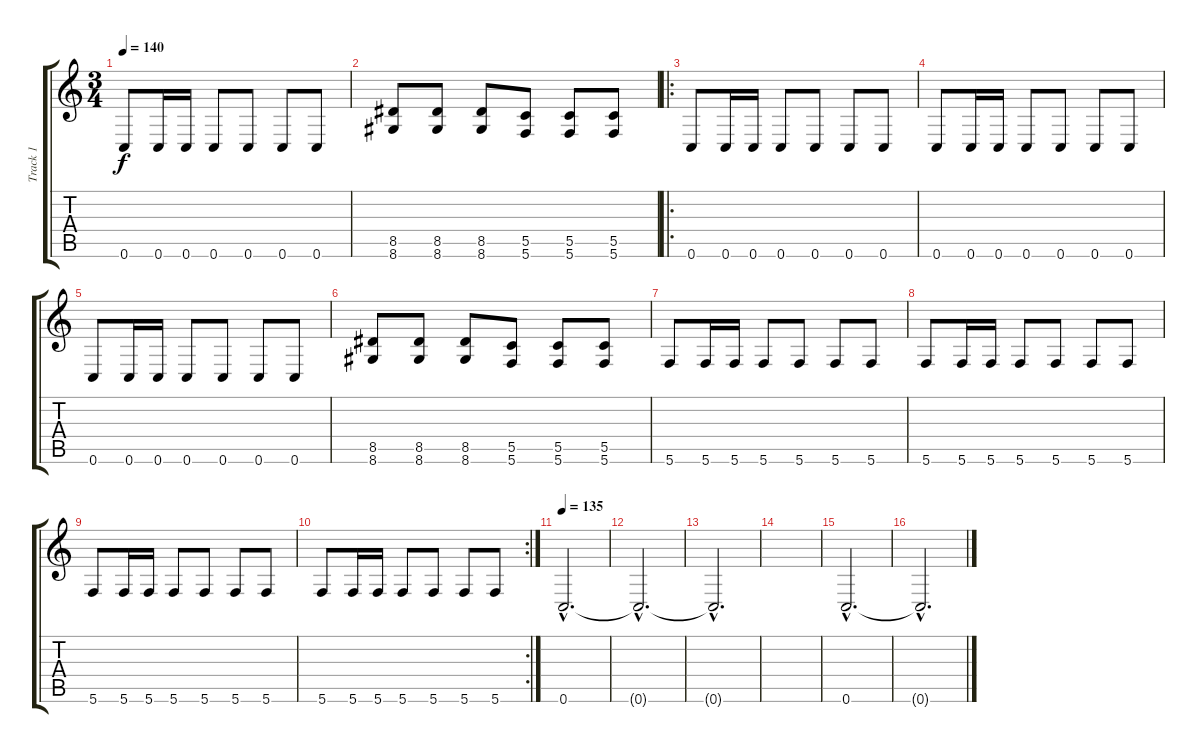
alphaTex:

\track ("Track 1" "Track 1") {instrument electricguitarmuted}
\staff {score tabs}
\tuning (D4 A3 F3 C3 G2 C2) {hide}
\ts (3 4)
\tempo 140
\clef g2
\ks c
0.6.8{dy f} 0.6.16 0.6.16 0.6.8 0.6.8 0.6.8 0.6.8 |
(8.5 8.6).8 (8.5 8.6).8 (8.5 8.6).8 (5.5 5.6).8 (5.5 5.6).8 (5.5 5.6).8 |
\ro
0.6.8{instrument overdrivenguitar} 0.6.16 0.6.16 0.6.8 0.6.8 0.6.8 0.6.8 |
0.6.8 0.6.16 0.6.16 0.6.8 0.6.8 0.6.8 0.6.8 |
0.6.8 0.6.16 0.6.16 0.6.8 0.6.8 0.6.8 0.6.8 |
(8.5 8.6).8 (8.5 8.6).8 (8.5 8.6).8 (5.5 5.6).8 (5.5 5.6).8 (5.5 5.6).8 |
5.6.8{instrument overdrivenguitar} 5.6.16 5.6.16 5.6.8 5.6.8 5.6.8 5.6.8 |
5.6.8 5.6.16 5.6.16 5.6.8 5.6.8 5.6.8 5.6.8 |
5.6.8 5.6.16 5.6.16 5.6.8 5.6.8 5.6.8 5.6.8 |
\rc 2
5.6.8 5.6.16 5.6.16 5.6.8 5.6.8 5.6.8 5.6.8 |
\tempo 135
0.6{hac}.2{d instrument electricguitarmuted} |
0.6{hac t}.2{d} |
0.6{hac t}.2{d} |
|
0.6{hac}.2{d} |
0.6{hac t}.2{d}
